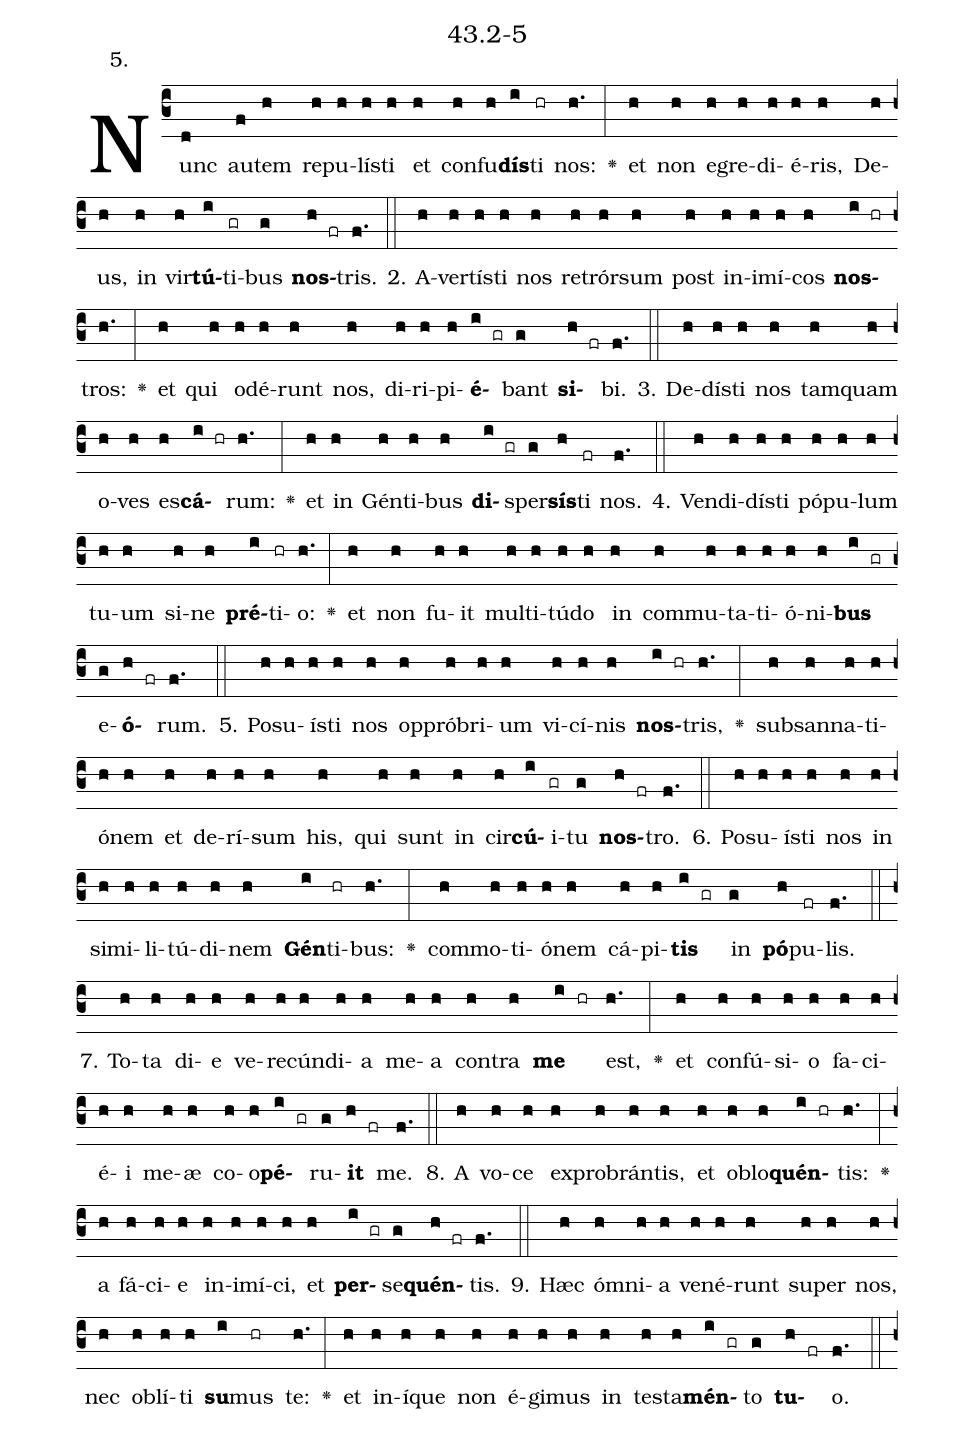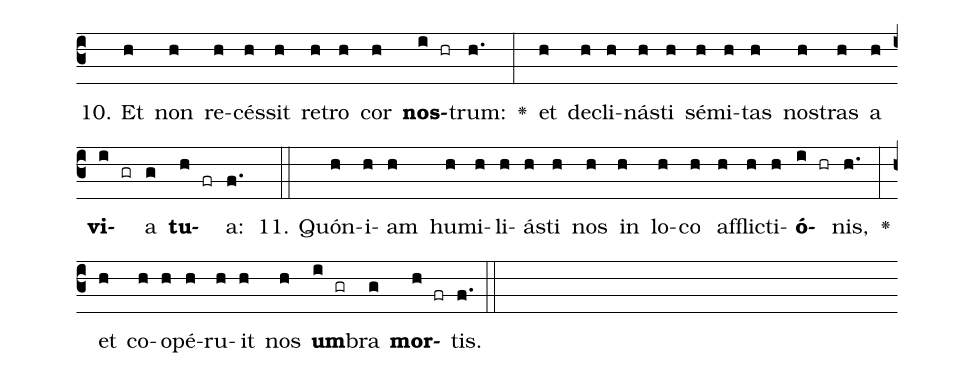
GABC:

name: 43.2-5;
annotation: 5.;
%%
(c3)Nunc(d) au(f)tem(h) re(h)pu(h)lís(h)ti(h) et(h) con(h)fu(h)<b>dís</b>(i)ti(hr) nos:(h.) <v>\greheightstar</v>(:) et(h) non(h) e(h)gre(h)di(h)é(h)ris,(h) De(h)us,(h) in(h) vir(h)<b>tú</b>(i)ti(gr)bus(g) <b>nos</b>(h fr)tris.(f.) (::)
2. A(h)ver(h)tís(h)ti(h) nos(h) re(h)trór(h)sum(h) post(h) in(h)i(h)mí(h)cos(h) <b>nos</b>(i hr)tros:(h.) <v>\greheightstar</v>(:) et(h) qui(h) o(h)dé(h)runt(h) nos,(h) di(h)ri(h)pi(h)<b>é</b>(i gr)bant(g) <b>si</b>(h fr)bi.(f.) (::)
3. De(h)dís(h)ti(h) nos(h) tam(h)quam(h) o(h)ves(h) es(h)<b>cá</b>(i hr)rum:(h.) <v>\greheightstar</v>(:) et(h) in(h) Gén(h)ti(h)bus(h) <b>di</b>(i gr)sper(g)<b>sís</b>(h)ti(fr) nos.(f.) (::)
4. Ven(h)di(h)dís(h)ti(h) pó(h)pu(h)lum(h) tu(h)um(h) si(h)ne(h) <b>pré</b>(i)ti(hr)o:(h.) <v>\greheightstar</v>(:) et(h) non(h) fu(h)it(h) mul(h)ti(h)tú(h)do(h) in(h) com(h)mu(h)ta(h)ti(h)ó(h)ni(h)<b>bus</b>(i gr) e(g)<b>ó</b>(h fr)rum.(f.) (::)
5. Po(h)su(h)ís(h)ti(h) nos(h) op(h)pró(h)bri(h)um(h) vi(h)cí(h)nis(h) <b>nos</b>(i hr)tris,(h.) <v>\greheightstar</v>(:) sub(h)san(h)na(h)ti(h)ó(h)nem(h) et(h) de(h)rí(h)sum(h) his,(h) qui(h) sunt(h) in(h) cir(h)<b>cú</b>(i)i(gr)tu(g) <b>nos</b>(h fr)tro.(f.) (::)
6. Po(h)su(h)ís(h)ti(h) nos(h) in(h) si(h)mi(h)li(h)tú(h)di(h)nem(h) <b>Gén</b>(i)ti(hr)bus:(h.) <v>\greheightstar</v>(:) com(h)mo(h)ti(h)ó(h)nem(h) cá(h)pi(h)<b>tis</b>(i gr) in(g) <b>pó</b>(h)pu(fr)lis.(f.) (::)
7. To(h)ta(h) di(h)e(h) ve(h)re(h)cún(h)di(h)a(h) me(h)a(h) con(h)tra(h) <b>me</b>(i hr) est,(h.) <v>\greheightstar</v>(:) et(h) con(h)fú(h)si(h)o(h) fa(h)ci(h)é(h)i(h) me(h)æ(h) co(h)o(h)<b>pé</b>(i gr)ru(g)<b>it</b>(h fr) me.(f.) (::)
8. A(h) vo(h)ce(h) ex(h)pro(h)brán(h)tis,(h) et(h) ob(h)lo(h)<b>quén</b>(i hr)tis:(h.) <v>\greheightstar</v>(:) a(h) fá(h)ci(h)e(h) in(h)i(h)mí(h)ci,(h) et(h) <b>per</b>(i gr)se(g)<b>quén</b>(h fr)tis.(f.) (::)
9. Hæc(h) óm(h)ni(h)a(h) ve(h)né(h)runt(h) su(h)per(h) nos,(h) nec(h) ob(h)lí(h)ti(h) <b>su</b>(i)mus(hr) te:(h.) <v>\greheightstar</v>(:) et(h) in(h)í(h)que(h) non(h) é(h)gi(h)mus(h) in(h) tes(h)ta(h)<b>mén</b>(i gr)to(g) <b>tu</b>(h fr)o.(f.) (::)
10. Et(h) non(h) re(h)cés(h)sit(h) re(h)tro(h) cor(h) <b>nos</b>(i hr)trum:(h.) <v>\greheightstar</v>(:) et(h) de(h)cli(h)nás(h)ti(h) sé(h)mi(h)tas(h) nos(h)tras(h) a(h) <b>vi</b>(i gr)a(g) <b>tu</b>(h fr)a:(f.) (::)
11. Quón(h)i(h)am(h) hu(h)mi(h)li(h)ás(h)ti(h) nos(h) in(h) lo(h)co(h) af(h)flic(h)ti(h)<b>ó</b>(i hr)nis,(h.) <v>\greheightstar</v>(:) et(h) co(h)o(h)pé(h)ru(h)it(h) nos(h) <b>um</b>(i gr)bra(g) <b>mor</b>(h fr)tis.(f.) (::)
